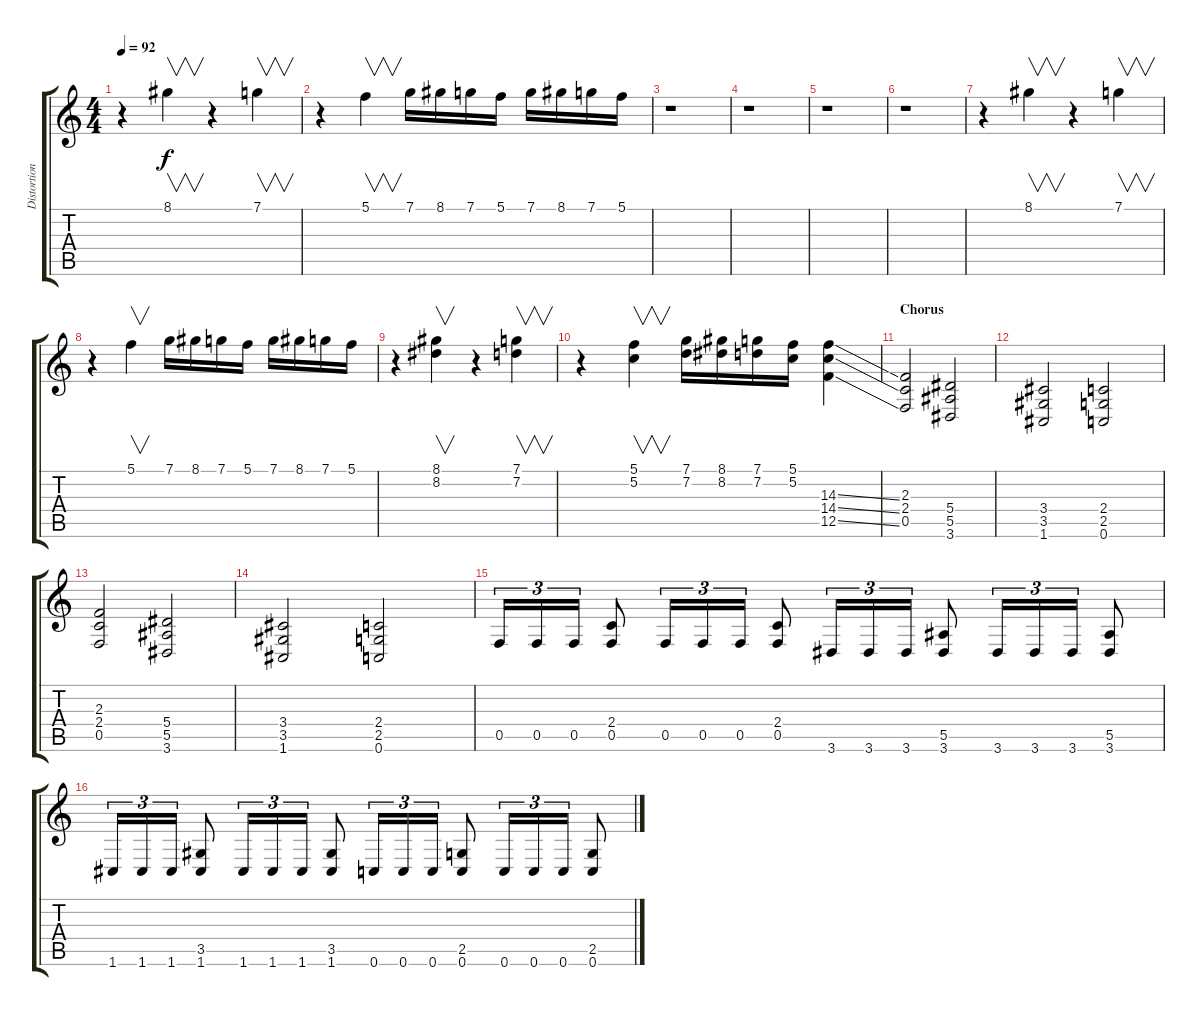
\track ("Distortion Guitar" "Distortion") {instrument distortionguitar}
\staff {score tabs}
\tuning (C4 G3 Eb3 Bb2 F2 C2) {hide}
\ts (4 4)
\tempo 92
\clef g2
\ks c
r.4{dy f volume 16} 8.1.4{v} r.4 7.1.4{v} |
r.4 5.1.4{v} 7.1.16 8.1.16 7.1.16 5.1.16 7.1.16 8.1.16 7.1.16 5.1.16 |
r.1 |
r.1 |
r.1 |
r.1 |
r.4 8.1.4{v} r.4 7.1.4{v} |
r.4 5.1.4{v} 7.1.16 8.1.16 7.1.16 5.1.16 7.1.16 8.1.16 7.1.16 5.1.16 |
r.4 (8.1 8.2).4{v} r.4 (7.1 7.2).4{v} |
r.4 (5.1 5.2).4{v} (7.1 7.2).16 (8.1 8.2).16 (7.1 7.2).16 (5.1 5.2).16 (14.3{ss} 14.4{ss} 12.5{ss}).4 |
\section ("" "Chorus")
(2.3 2.4 0.5).2 (5.4 5.5 3.6).2 |
(3.4 3.5 1.6).2 (2.4 2.5 0.6).2 |
(2.3 2.4 0.5).2 (5.4 5.5 3.6).2 |
(3.4 3.5 1.6).2 (2.4 2.5 0.6).2 |
0.5.16{tu (3 2)} 0.5.16{tu (3 2)} 0.5.16{tu (3 2)} (2.4 0.5).8 0.5.16{tu (3 2)} 0.5.16{tu (3 2)} 0.5.16{tu (3 2)} (2.4 0.5).8 3.6.16{tu (3 2)} 3.6.16{tu (3 2)} 3.6.16{tu (3 2)} (5.5 3.6).8 3.6.16{tu (3 2)} 3.6.16{tu (3 2)} 3.6.16{tu (3 2)} (5.5 3.6).8 |
1.6.16{tu (3 2)} 1.6.16{tu (3 2)} 1.6.16{tu (3 2)} (3.5 1.6).8 1.6.16{tu (3 2)} 1.6.16{tu (3 2)} 1.6.16{tu (3 2)} (3.5 1.6).8 0.6.16{tu (3 2)} 0.6.16{tu (3 2)} 0.6.16{tu (3 2)} (2.5 0.6).8 0.6.16{tu (3 2)} 0.6.16{tu (3 2)} 0.6.16{tu (3 2)} (2.5 0.6).8
